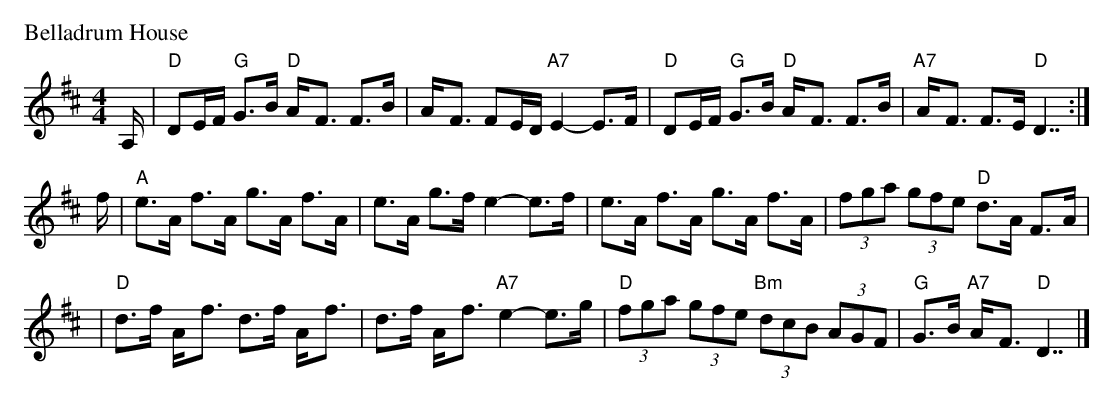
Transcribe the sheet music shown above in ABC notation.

X:1
P: Belladrum House
M: 4/4
L: 1/16
K: D
A, \
| "D"D2EF "G"G3B "D"A2-<F2 F3B | A2-<F2 F2ED "A7"E4- E3F \
| "D"D2EF "G"G3B "D"A2-<F2 F3B | "A7"A2-<F2 F3E "D"D7 :|
f \
| "A"e3A f3A g3A f3A | e3A g3f e4- e3f \
| e3A f3A g3A f3A | (3f2g2a2 (3g2f2e2 "D"d3A F3A |
|  "D"d3f A2-<f2 d3f A2-<f2 | d3f A2-<f2 "A7"e4- e3g \
| "D"(3f2g2a2 (3g2f2e2 "Bm"(3d2c2B2 (3A2G2F2 | "G"G3B "A7"A2-<F2 "D"D7 |]
